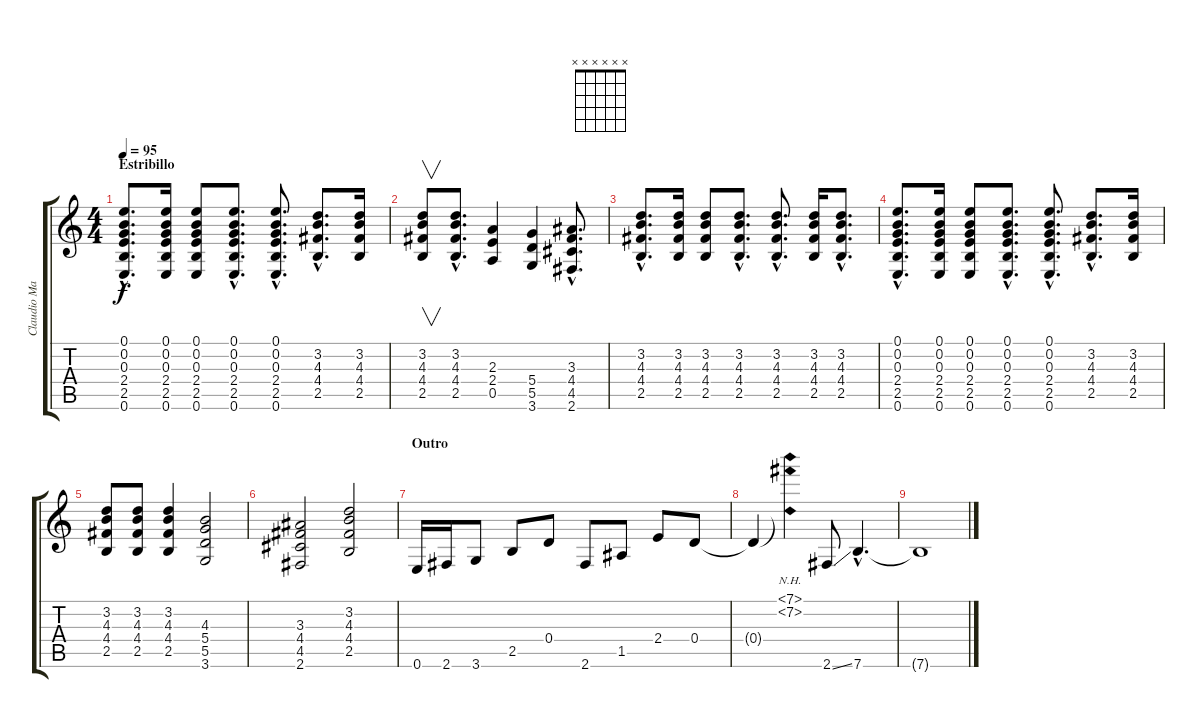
\track ("Claudio Marciello (Gtr 3)" "Claudio Ma") {instrument acousticguitarnylon}
\staff {score tabs}
\tuning (E4 B3 G3 D3 A2 E2) {hide}
\chord ("" x x x x x x) {firstfret 0}
\ts (4 4)
\section ("" "Estribillo")
\tempo 95
\clef g2
\ks c
(0.1{hac} 0.2{hac} 0.3{hac} 2.4{hac} 2.5{hac} 0.6{hac}).8{d dy f} (0.1 0.2 0.3 2.4 2.5 0.6).16 (0.1 0.2 0.3 2.4 2.5 0.6).8 (0.1{hac} 0.2{hac} 0.3{hac} 2.4{hac} 2.5{hac} 0.6{hac}).8{d} (0.1{hac} 0.2{hac} 0.3{hac} 2.4{hac} 2.5{hac} 0.6{hac}).8{d} (3.2{hac} 4.3{hac} 4.4{hac} 2.5{hac}).8{d} (3.2 4.3 4.4 2.5).16 |
(3.2 4.3 4.4 2.5).8{v} (3.2{hac} 4.3{hac} 4.4{hac} 2.5{hac}).8{d} (2.3 2.4 0.5).4 (5.4 5.5 3.6).4 (3.3{hac} 4.4{hac} 4.5{hac} 2.6{hac}).8{d} |
(3.2{hac} 4.3{hac} 4.4{hac} 2.5{hac}).8{d} (3.2 4.3 4.4 2.5).16 (3.2 4.3 4.4 2.5).8 (3.2{hac} 4.3{hac} 4.4{hac} 2.5{hac}).8{d} (3.2{hac} 4.3{hac} 4.4{hac} 2.5{hac}).8{d} (3.2 4.3 4.4 2.5).16 (3.2{hac} 4.3{hac} 4.4{hac} 2.5{hac}).8{d} |
(0.1{hac} 0.2{hac} 0.3{hac} 2.4{hac} 2.5{hac} 0.6{hac}).8{d} (0.1 0.2 0.3 2.4 2.5 0.6).16 (0.1 0.2 0.3 2.4 2.5 0.6).8 (0.1{hac} 0.2{hac} 0.3{hac} 2.4{hac} 2.5{hac} 0.6{hac}).8{d} (0.1{hac} 0.2{hac} 0.3{hac} 2.4{hac} 2.5{hac} 0.6{hac}).8{d} (3.2{hac} 4.3{hac} 4.4{hac} 2.5{hac}).8{d} (3.2 4.3 4.4 2.5).16 |
(3.2 4.3 4.4 2.5).8 (3.2 4.3 4.4 2.5).8 (3.2 4.3 4.4 2.5).4 (4.3 5.4 5.5 3.6).2 |
(3.3 4.4 4.5 2.6).2 (3.2 4.3 4.4 2.5).2 |
\section ("" "Outro")
0.6.16 2.6.16 3.6.8 2.5.8 0.4.8 2.6.8 1.5.8 2.4.8 0.4.8 |
0.4{t}.4 (7.1{nh} 7.2{nh} 0.4{nh t}).4 2.6{ss}.8 7.6{hac}.4{d} |
7.6{t}.1{ch ""}
